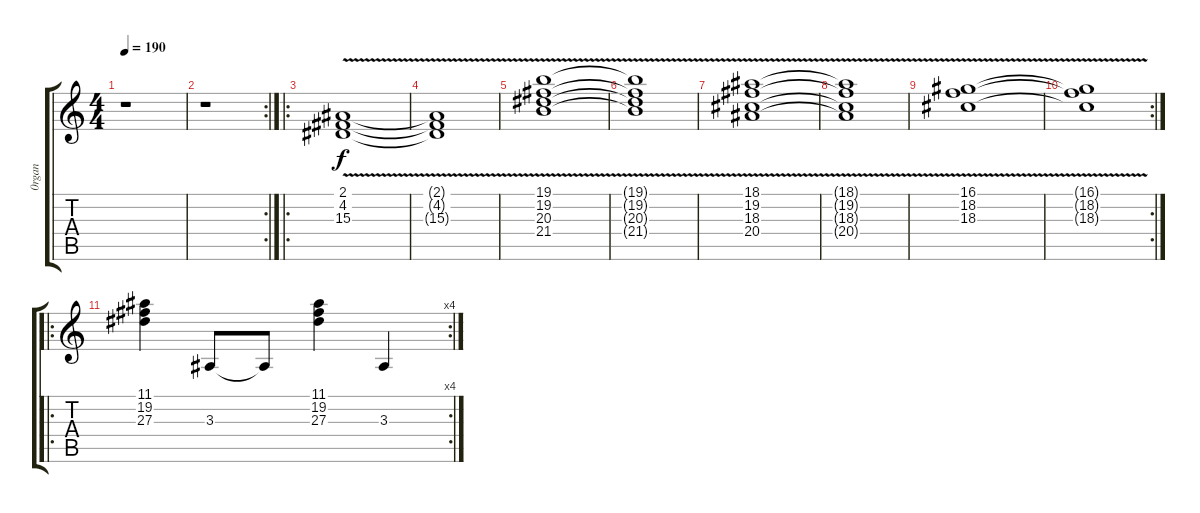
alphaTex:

\track ("0rgan" "0rgan") {instrument rockorgan}
\staff {score tabs}
\tuning (E4 B3 G3 D3 A2 E2) {hide}
\ts (4 4)
\tempo 190
\clef g2
\ks c
r.1{dy f} |
\rc 2
r.1 |
\ro
(2.1 4.2{v} 15.3).1 |
(2.1{t} 4.2{t} 15.3{t}).1 |
(19.1 19.2 20.3{v} 21.4).1 |
(19.1{t} 19.2{t} 20.3{t} 21.4{t}).1 |
(18.1 19.2 18.3 20.4{v}).1 |
(18.1{t} 19.2{t} 18.3{t} 20.4{t}).1 |
(16.1 18.2 18.3{v}).1 |
\rc 2
(16.1{t} 18.2{t} 18.3{t}).1 |
\ro
\rc 4
(11.1 19.2 27.3).4 3.3.8 3.3{t}.8 (11.1 19.2 27.3).4 3.3.4
